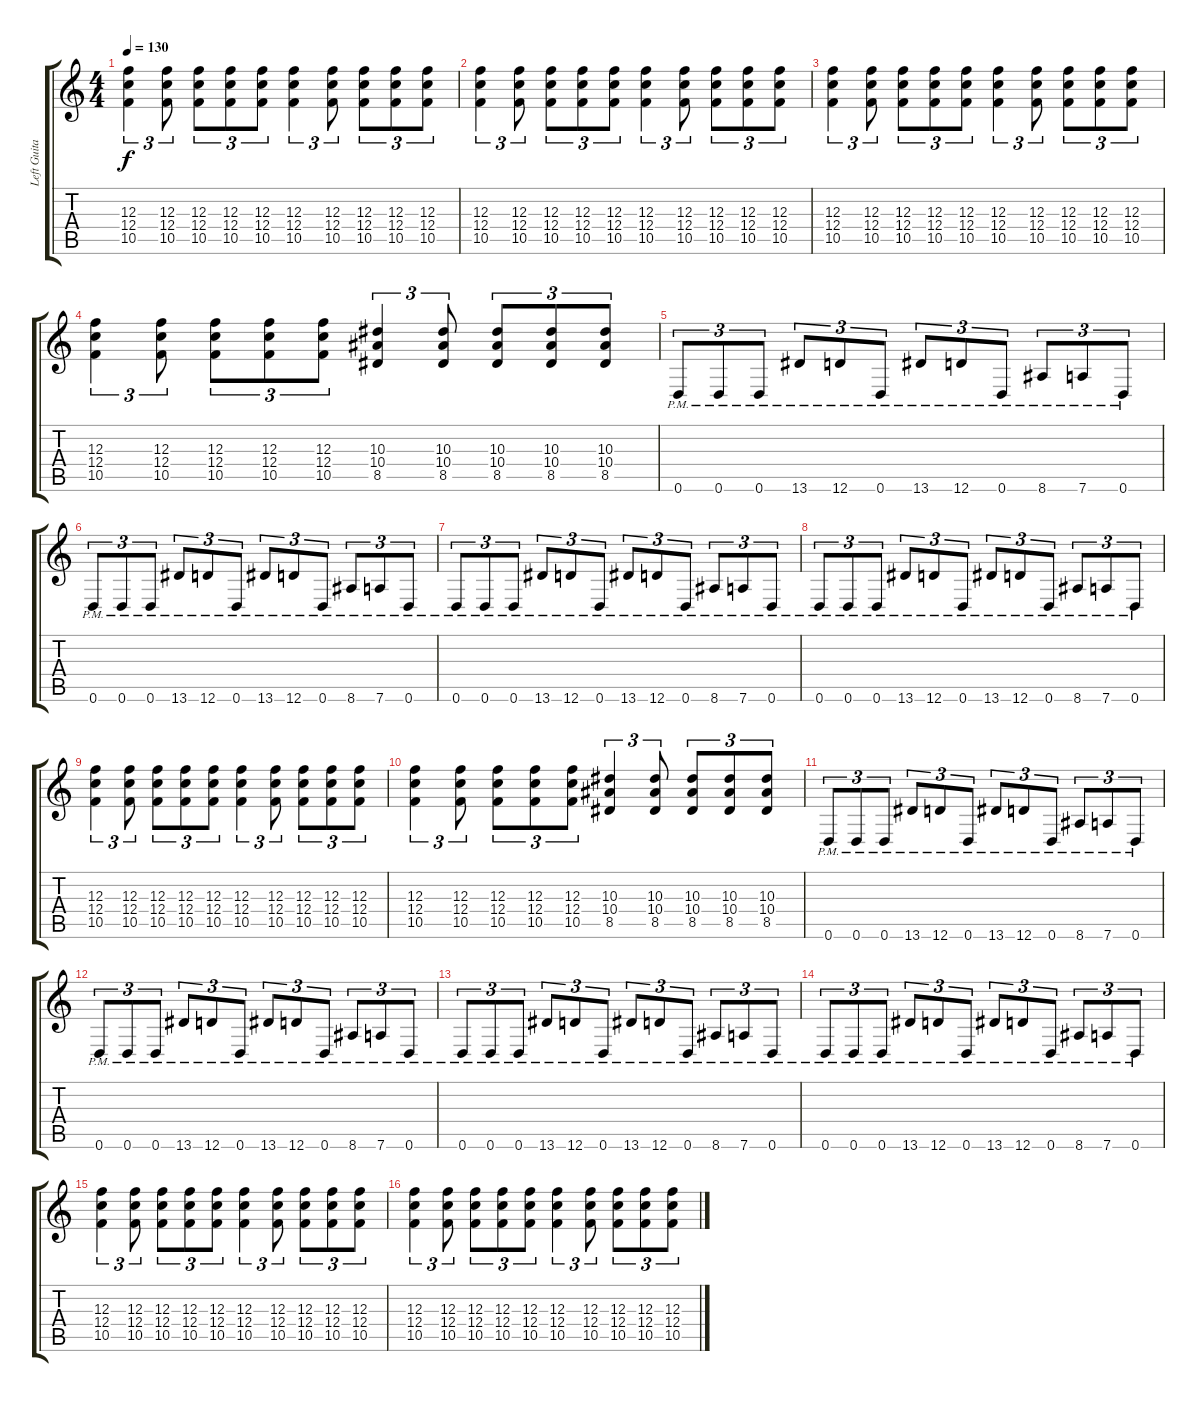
\track ("Left Guitar" "Left Guita") {instrument distortionguitar}
\staff {score tabs}
\tuning (D4 A3 F3 C3 G2 D2) {hide}
\ts (4 4)
\tempo 130
\clef g2
\ks c
(12.3 12.4 10.5).4{tu (3 2) dy f} (12.3 12.4 10.5).8{tu (3 2)} (12.3 12.4 10.5).8{tu (3 2)} (12.3 12.4 10.5).8{tu (3 2)} (12.3 12.4 10.5).8{tu (3 2)} (12.3 12.4 10.5).4{tu (3 2)} (12.3 12.4 10.5).8{tu (3 2)} (12.3 12.4 10.5).8{tu (3 2)} (12.3 12.4 10.5).8{tu (3 2)} (12.3 12.4 10.5).8{tu (3 2)} |
(12.3 12.4 10.5).4{tu (3 2)} (12.3 12.4 10.5).8{tu (3 2)} (12.3 12.4 10.5).8{tu (3 2)} (12.3 12.4 10.5).8{tu (3 2)} (12.3 12.4 10.5).8{tu (3 2)} (12.3 12.4 10.5).4{tu (3 2)} (12.3 12.4 10.5).8{tu (3 2)} (12.3 12.4 10.5).8{tu (3 2)} (12.3 12.4 10.5).8{tu (3 2)} (12.3 12.4 10.5).8{tu (3 2)} |
(12.3 12.4 10.5).4{tu (3 2)} (12.3 12.4 10.5).8{tu (3 2)} (12.3 12.4 10.5).8{tu (3 2)} (12.3 12.4 10.5).8{tu (3 2)} (12.3 12.4 10.5).8{tu (3 2)} (12.3 12.4 10.5).4{tu (3 2)} (12.3 12.4 10.5).8{tu (3 2)} (12.3 12.4 10.5).8{tu (3 2)} (12.3 12.4 10.5).8{tu (3 2)} (12.3 12.4 10.5).8{tu (3 2)} |
(12.3 12.4 10.5).4{tu (3 2)} (12.3 12.4 10.5).8{tu (3 2)} (12.3 12.4 10.5).8{tu (3 2)} (12.3 12.4 10.5).8{tu (3 2)} (12.3 12.4 10.5).8{tu (3 2)} (10.3 10.4 8.5).4{tu (3 2)} (10.3 10.4 8.5).8{tu (3 2)} (10.3 10.4 8.5).8{tu (3 2)} (10.3 10.4 8.5).8{tu (3 2)} (10.3 10.4 8.5).8{tu (3 2)} |
0.6{pm}.8{tu (3 2)} 0.6{pm}.8{tu (3 2)} 0.6{pm}.8{tu (3 2)} 13.6{pm}.8{tu (3 2)} 12.6{pm}.8{tu (3 2)} 0.6{pm}.8{tu (3 2)} 13.6{pm}.8{tu (3 2)} 12.6{pm}.8{tu (3 2)} 0.6{pm}.8{tu (3 2)} 8.6{pm}.8{tu (3 2)} 7.6{pm}.8{tu (3 2)} 0.6{pm}.8{tu (3 2)} |
0.6{pm}.8{tu (3 2)} 0.6{pm}.8{tu (3 2)} 0.6{pm}.8{tu (3 2)} 13.6{pm}.8{tu (3 2)} 12.6{pm}.8{tu (3 2)} 0.6{pm}.8{tu (3 2)} 13.6{pm}.8{tu (3 2)} 12.6{pm}.8{tu (3 2)} 0.6{pm}.8{tu (3 2)} 8.6{pm}.8{tu (3 2)} 7.6{pm}.8{tu (3 2)} 0.6{pm}.8{tu (3 2)} |
0.6{pm}.8{tu (3 2)} 0.6{pm}.8{tu (3 2)} 0.6{pm}.8{tu (3 2)} 13.6{pm}.8{tu (3 2)} 12.6{pm}.8{tu (3 2)} 0.6{pm}.8{tu (3 2)} 13.6{pm}.8{tu (3 2)} 12.6{pm}.8{tu (3 2)} 0.6{pm}.8{tu (3 2)} 8.6{pm}.8{tu (3 2)} 7.6{pm}.8{tu (3 2)} 0.6{pm}.8{tu (3 2)} |
0.6{pm}.8{tu (3 2)} 0.6{pm}.8{tu (3 2)} 0.6{pm}.8{tu (3 2)} 13.6{pm}.8{tu (3 2)} 12.6{pm}.8{tu (3 2)} 0.6{pm}.8{tu (3 2)} 13.6{pm}.8{tu (3 2)} 12.6{pm}.8{tu (3 2)} 0.6{pm}.8{tu (3 2)} 8.6{pm}.8{tu (3 2)} 7.6{pm}.8{tu (3 2)} 0.6{pm}.8{tu (3 2)} |
(12.3 12.4 10.5).4{tu (3 2)} (12.3 12.4 10.5).8{tu (3 2)} (12.3 12.4 10.5).8{tu (3 2)} (12.3 12.4 10.5).8{tu (3 2)} (12.3 12.4 10.5).8{tu (3 2)} (12.3 12.4 10.5).4{tu (3 2)} (12.3 12.4 10.5).8{tu (3 2)} (12.3 12.4 10.5).8{tu (3 2)} (12.3 12.4 10.5).8{tu (3 2)} (12.3 12.4 10.5).8{tu (3 2)} |
(12.3 12.4 10.5).4{tu (3 2)} (12.3 12.4 10.5).8{tu (3 2)} (12.3 12.4 10.5).8{tu (3 2)} (12.3 12.4 10.5).8{tu (3 2)} (12.3 12.4 10.5).8{tu (3 2)} (10.3 10.4 8.5).4{tu (3 2)} (10.3 10.4 8.5).8{tu (3 2)} (10.3 10.4 8.5).8{tu (3 2)} (10.3 10.4 8.5).8{tu (3 2)} (10.3 10.4 8.5).8{tu (3 2)} |
0.6{pm}.8{tu (3 2)} 0.6{pm}.8{tu (3 2)} 0.6{pm}.8{tu (3 2)} 13.6{pm}.8{tu (3 2)} 12.6{pm}.8{tu (3 2)} 0.6{pm}.8{tu (3 2)} 13.6{pm}.8{tu (3 2)} 12.6{pm}.8{tu (3 2)} 0.6{pm}.8{tu (3 2)} 8.6{pm}.8{tu (3 2)} 7.6{pm}.8{tu (3 2)} 0.6{pm}.8{tu (3 2)} |
0.6{pm}.8{tu (3 2)} 0.6{pm}.8{tu (3 2)} 0.6{pm}.8{tu (3 2)} 13.6{pm}.8{tu (3 2)} 12.6{pm}.8{tu (3 2)} 0.6{pm}.8{tu (3 2)} 13.6{pm}.8{tu (3 2)} 12.6{pm}.8{tu (3 2)} 0.6{pm}.8{tu (3 2)} 8.6{pm}.8{tu (3 2)} 7.6{pm}.8{tu (3 2)} 0.6{pm}.8{tu (3 2)} |
0.6{pm}.8{tu (3 2)} 0.6{pm}.8{tu (3 2)} 0.6{pm}.8{tu (3 2)} 13.6{pm}.8{tu (3 2)} 12.6{pm}.8{tu (3 2)} 0.6{pm}.8{tu (3 2)} 13.6{pm}.8{tu (3 2)} 12.6{pm}.8{tu (3 2)} 0.6{pm}.8{tu (3 2)} 8.6{pm}.8{tu (3 2)} 7.6{pm}.8{tu (3 2)} 0.6{pm}.8{tu (3 2)} |
0.6{pm}.8{tu (3 2)} 0.6{pm}.8{tu (3 2)} 0.6{pm}.8{tu (3 2)} 13.6{pm}.8{tu (3 2)} 12.6{pm}.8{tu (3 2)} 0.6{pm}.8{tu (3 2)} 13.6{pm}.8{tu (3 2)} 12.6{pm}.8{tu (3 2)} 0.6{pm}.8{tu (3 2)} 8.6{pm}.8{tu (3 2)} 7.6{pm}.8{tu (3 2)} 0.6{pm}.8{tu (3 2)} |
(12.3 12.4 10.5).4{tu (3 2)} (12.3 12.4 10.5).8{tu (3 2)} (12.3 12.4 10.5).8{tu (3 2)} (12.3 12.4 10.5).8{tu (3 2)} (12.3 12.4 10.5).8{tu (3 2)} (12.3 12.4 10.5).4{tu (3 2)} (12.3 12.4 10.5).8{tu (3 2)} (12.3 12.4 10.5).8{tu (3 2)} (12.3 12.4 10.5).8{tu (3 2)} (12.3 12.4 10.5).8{tu (3 2)} |
(12.3 12.4 10.5).4{tu (3 2)} (12.3 12.4 10.5).8{tu (3 2)} (12.3 12.4 10.5).8{tu (3 2)} (12.3 12.4 10.5).8{tu (3 2)} (12.3 12.4 10.5).8{tu (3 2)} (12.3 12.4 10.5).4{tu (3 2)} (12.3 12.4 10.5).8{tu (3 2)} (12.3 12.4 10.5).8{tu (3 2)} (12.3 12.4 10.5).8{tu (3 2)} (12.3 12.4 10.5).8{tu (3 2)}
